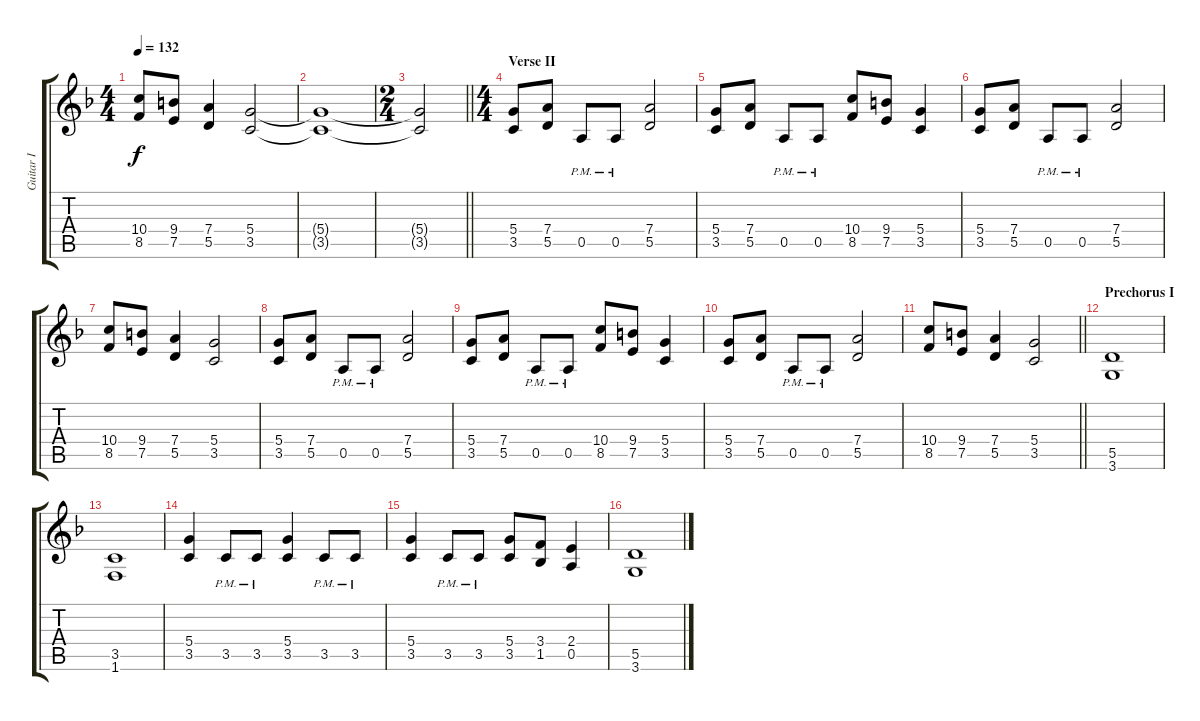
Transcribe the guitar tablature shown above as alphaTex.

\track ("Guitar I" "Guitar I") {instrument distortionguitar}
\staff {score tabs}
\tuning (E4 B3 G3 D3 A2 E2) {hide}
\ts (4 4)
\tempo 132
\clef g2
\ks dminor
(10.4 8.5).8{dy f} (9.4 7.5).8 (7.4 5.5).4 (5.4 3.5).2 |
(5.4{t} 3.5{t}).1 |
\ts (2 4)
\barLineRight lightlight
(5.4{t} 3.5{t}).2 |
\ts (4 4)
\section ("" "Verse II")
(5.4 3.5).8{balance 0} (7.4 5.5).8 0.5{pm}.8 0.5{pm}.8 (7.4 5.5).2 |
(5.4 3.5).8 (7.4 5.5).8 0.5{pm}.8 0.5{pm}.8 (10.4 8.5).8 (9.4 7.5).8 (5.4 3.5).4 |
(5.4 3.5).8 (7.4 5.5).8 0.5{pm}.8 0.5{pm}.8 (7.4 5.5).2 |
(10.4 8.5).8 (9.4 7.5).8 (7.4 5.5).4 (5.4 3.5).2 |
(5.4 3.5).8 (7.4 5.5).8 0.5{pm}.8 0.5{pm}.8 (7.4 5.5).2 |
(5.4 3.5).8 (7.4 5.5).8 0.5{pm}.8 0.5{pm}.8 (10.4 8.5).8 (9.4 7.5).8 (5.4 3.5).4 |
(5.4 3.5).8 (7.4 5.5).8 0.5{pm}.8 0.5{pm}.8 (7.4 5.5).2 |
\barLineRight lightlight
(10.4 8.5).8 (9.4 7.5).8 (7.4 5.5).4 (5.4 3.5).2 |
\section ("" "Prechorus I")
(5.5 3.6).1 |
(3.5 1.6).1 |
(5.4 3.5).4 3.5{pm}.8 3.5{pm}.8 (5.4 3.5).4 3.5{pm}.8 3.5{pm}.8 |
(5.4 3.5).4 3.5{pm}.8 3.5{pm}.8 (5.4 3.5).8 (3.4 1.5).8 (2.4 0.5).4 |
(5.5 3.6).1
